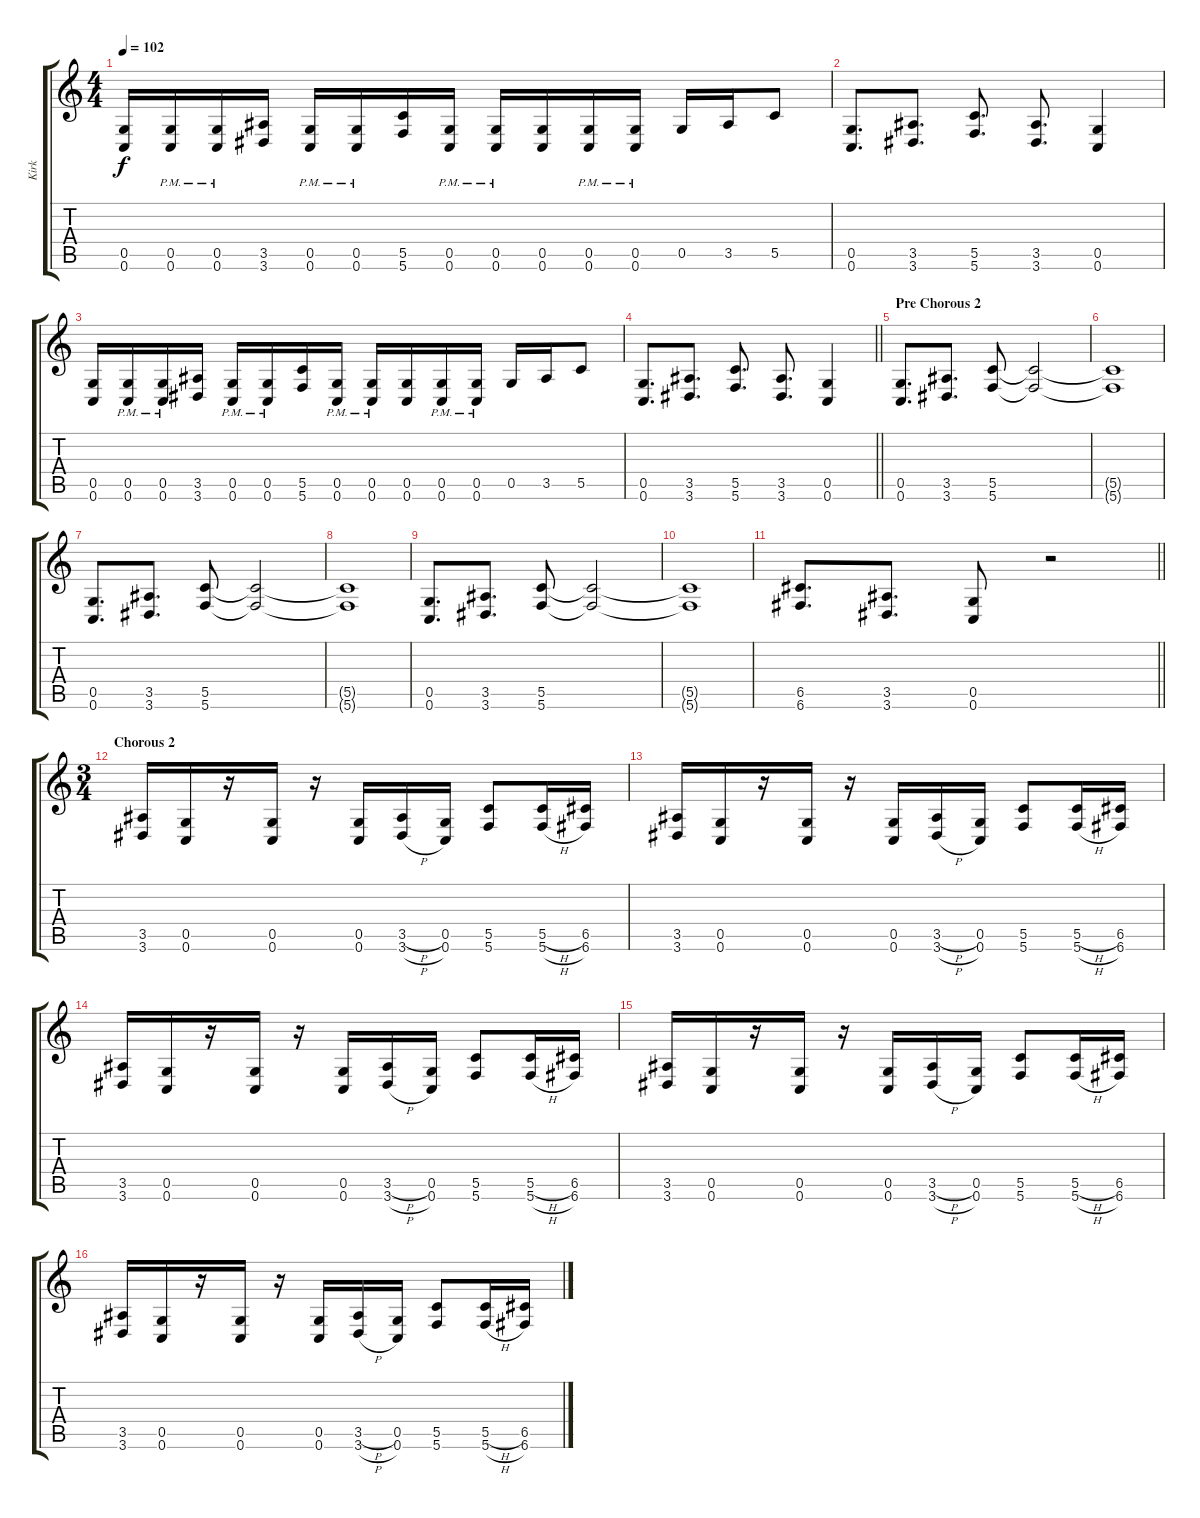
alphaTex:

\track ("Kirk" "Kirk") {instrument distortionguitar}
\staff {score tabs}
\tuning (D4 A3 F3 C3 G2 C2) {hide}
\ts (4 4)
\tempo 102
\clef g2
\ks c
(0.5 0.6).16{dy f} (0.5{pm} 0.6{pm}).16 (0.5{pm} 0.6{pm}).16 (3.5 3.6).16 (0.5{pm} 0.6{pm}).16 (0.5{pm} 0.6{pm}).16 (5.5 5.6).16 (0.5{pm} 0.6{pm}).16 (0.5{pm} 0.6{pm}).16 (0.5 0.6).16 (0.5{pm} 0.6{pm}).16 (0.5{pm} 0.6{pm}).16 0.5.16 3.5.16 5.5.8 |
(0.5 0.6).8{d} (3.5 3.6).8{d} (5.5 5.6).8{d} (3.5 3.6).8{d} (0.5 0.6).4 |
(0.5 0.6).16 (0.5{pm} 0.6{pm}).16 (0.5{pm} 0.6{pm}).16 (3.5 3.6).16 (0.5{pm} 0.6{pm}).16 (0.5{pm} 0.6{pm}).16 (5.5 5.6).16 (0.5{pm} 0.6{pm}).16 (0.5{pm} 0.6{pm}).16 (0.5 0.6).16 (0.5{pm} 0.6{pm}).16 (0.5{pm} 0.6{pm}).16 0.5.16 3.5.16 5.5.8 |
\barLineRight lightlight
(0.5 0.6).8{d} (3.5 3.6).8{d} (5.5 5.6).8{d} (3.5 3.6).8{d} (0.5 0.6).4 |
\section ("" "Pre Chorous 2")
(0.5 0.6).8{d} (3.5 3.6).8{d} (5.5 5.6).8 (5.5{t} 5.6{t}).2 |
(5.5{t} 5.6{t}).1 |
(0.5 0.6).8{d} (3.5 3.6).8{d} (5.5 5.6).8 (5.5{t} 5.6{t}).2 |
(5.5{t} 5.6{t}).1 |
(0.5 0.6).8{d} (3.5 3.6).8{d} (5.5 5.6).8 (5.5{t} 5.6{t}).2 |
(5.5{t} 5.6{t}).1 |
\barLineRight lightlight
(6.5 6.6).8{d} (3.5 3.6).8{d} (0.5 0.6).8 r.2 |
\ts (3 4)
\section ("" "Chorous 2")
(3.5 3.6).16 (0.5 0.6).16 r.16 (0.5 0.6).16 r.16 (0.5 0.6).16 (3.5{h} 3.6{h}).16 (0.5 0.6).16 (5.5 5.6).8 (5.5{h} 5.6{h}).16 (6.5 6.6).16 |
(3.5 3.6).16 (0.5 0.6).16 r.16 (0.5 0.6).16 r.16 (0.5 0.6).16 (3.5{h} 3.6{h}).16 (0.5 0.6).16 (5.5 5.6).8 (5.5{h} 5.6{h}).16 (6.5 6.6).16 |
(3.5 3.6).16 (0.5 0.6).16 r.16 (0.5 0.6).16 r.16 (0.5 0.6).16 (3.5{h} 3.6{h}).16 (0.5 0.6).16 (5.5 5.6).8 (5.5{h} 5.6{h}).16 (6.5 6.6).16 |
(3.5 3.6).16 (0.5 0.6).16 r.16 (0.5 0.6).16 r.16 (0.5 0.6).16 (3.5{h} 3.6{h}).16 (0.5 0.6).16 (5.5 5.6).8 (5.5{h} 5.6{h}).16 (6.5 6.6).16 |
(3.5 3.6).16 (0.5 0.6).16 r.16 (0.5 0.6).16 r.16 (0.5 0.6).16 (3.5{h} 3.6{h}).16 (0.5 0.6).16 (5.5 5.6).8 (5.5{h} 5.6{h}).16 (6.5 6.6).16
